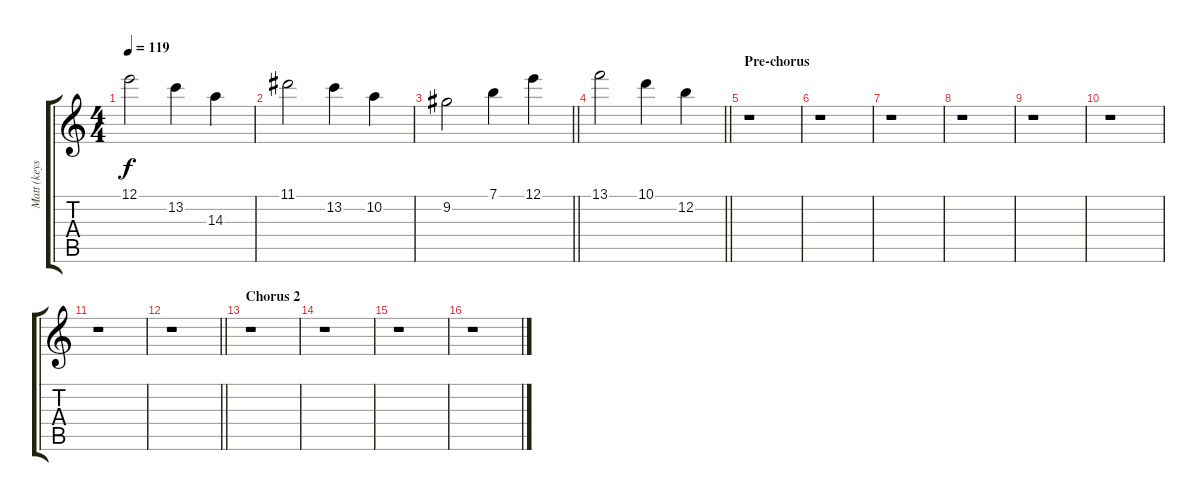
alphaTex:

\track ("Matt (keys 2)" "Matt (keys") {instrument guitarharmonics}
\staff {score tabs}
\tuning (E4 B3 G3 D3 A2 E2) {hide}
\ts (4 4)
\tempo 119
\clef g2
\ks c
12.1.2{dy f} 13.2.4 14.3.4 |
11.1.2 13.2.4 10.2.4 |
\barLineRight lightlight
9.2.2 7.1.4 12.1.4 |
\barLineRight lightlight
13.1.2 10.1.4 12.2.4 |
\section ("" "Pre-chorus")
r.1 |
r.1 |
r.1 |
r.1 |
r.1 |
r.1 |
r.1 |
\barLineRight lightlight
r.1 |
\section ("" "Chorus 2")
r.1 |
r.1 |
r.1 |
r.1
